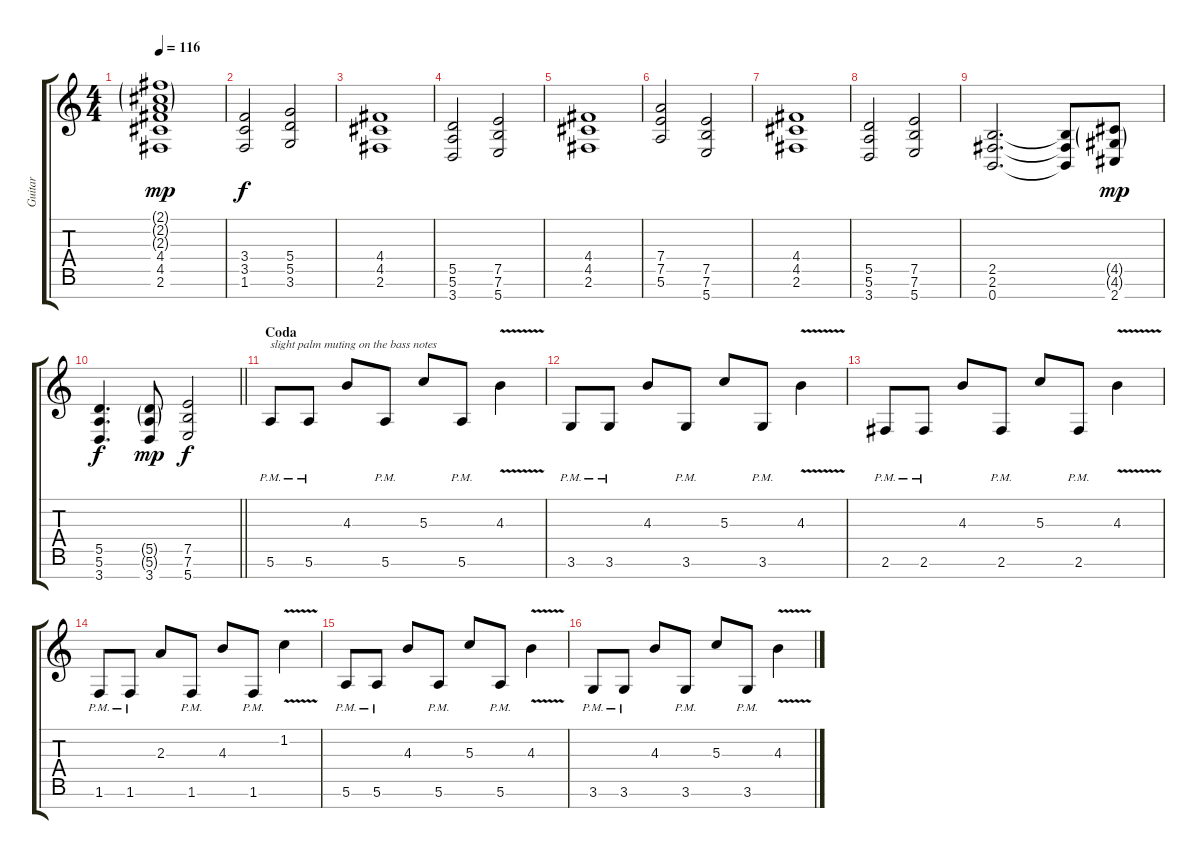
\track ("Guitar" "Guitar") {instrument electricguitarclean}
\staff {score tabs}
\tuning (E4 B3 G3 D3 A2 E2 B1) {hide}
\ts (4 4)
\tempo 116
\clef g2
\ks c
(2.1{g} 2.2{g} 2.3{g} 4.4 4.5 2.6).1{dy mp} |
(3.4 3.5 1.6).2{dy f} (5.4 5.5 3.6).2 |
(4.4 4.5 2.6).1 |
(5.5 5.6 3.7).2 (7.5 7.6 5.7).2 |
(4.4 4.5 2.6).1 |
(7.4 7.5 5.6).2 (7.5 7.6 5.7).2 |
(4.4 4.5 2.6).1 |
(5.5 5.6 3.7).2 (7.5 7.6 5.7).2 |
(2.5 2.6 0.7).2{d} (2.5{t} 2.6{t} 0.7{t}).8 (4.5{g} 4.6{g} 2.7).8{dy mp} |
\barLineRight lightlight
(5.5 5.6 3.7).4{d dy f} (5.5{g} 5.6{g} 3.7).8{dy mp} (7.5 7.6 5.7).2{dy f} |
\section ("" "Coda")
5.6{pm}.8{txt "slight palm muting on the bass notes"} 5.6{pm}.8 4.3.8 5.6{pm}.8 5.3.8 5.6{pm}.8 4.3{v}.4 |
3.6{pm}.8 3.6{pm}.8 4.3.8 3.6{pm}.8 5.3.8 3.6{pm}.8 4.3{v}.4 |
2.6{pm}.8 2.6{pm}.8 4.3.8 2.6{pm}.8 5.3.8 2.6{pm}.8 4.3{v}.4 |
1.6{pm}.8 1.6{pm}.8 2.3.8 1.6{pm}.8 4.3.8 1.6{pm}.8 1.2{v}.4 |
5.6{pm}.8 5.6{pm}.8 4.3.8 5.6{pm}.8 5.3.8 5.6{pm}.8 4.3{v}.4 |
3.6{pm}.8 3.6{pm}.8 4.3.8 3.6{pm}.8 5.3.8 3.6{pm}.8 4.3{v}.4
